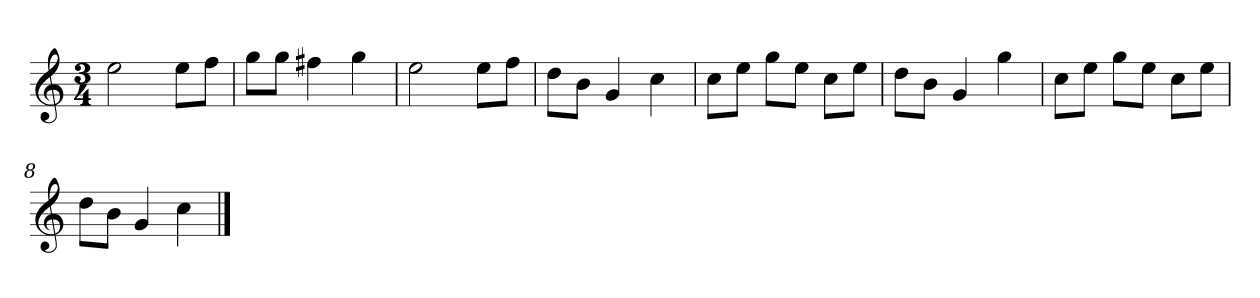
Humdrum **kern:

**kern
*part1
*staff1
*clefG2
*k[]
*C:
*M3/4
=
2ee
8ee\L
8ff\J
=2
8gg\L
8gg\J
4ff#X
4gg
=3
2ee
8ee\L
8ff\J
=4
8dd\L
8b\J
4g
4cc
=5y
8cc\L
8ee\J
8gg\L
8ee\J
8cc\L
8ee\J
=6
8dd\L
8b\J
4g
4gg
=7
8cc\L
8ee\J
8gg\L
8ee\J
8cc\L
8ee\J
=8
8dd\L
8b\J
4g
4cc
==
*-
